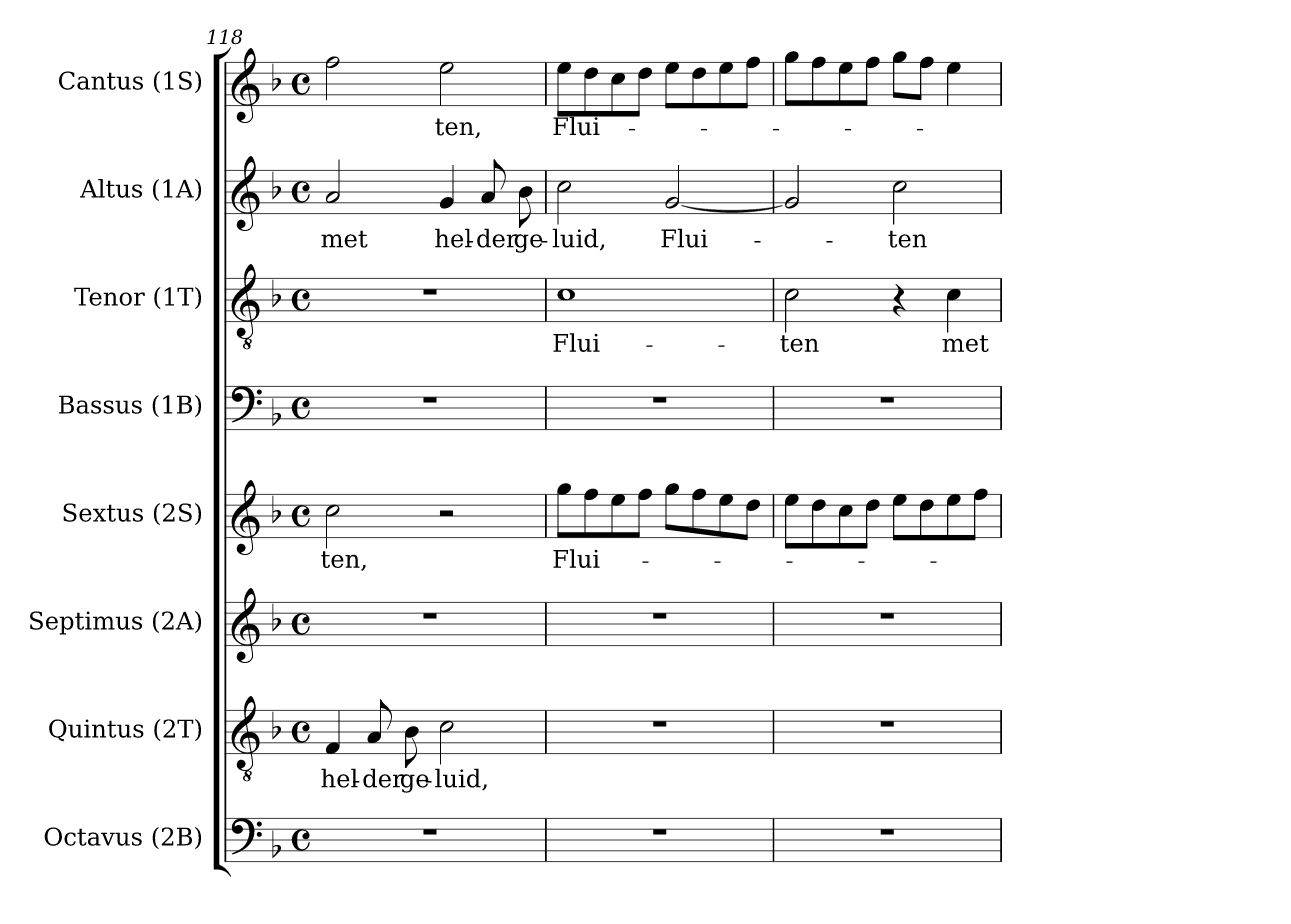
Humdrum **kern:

**kern	**kern	**text	**kern	**kern	**text	**kern	**kern	**text	**kern	**text	**kern	**text
*part8	*part7	*part7	*part6	*part5	*part5	*part4	*part3	*part3	*part2	*part2	*part1	*part1
*staff8	*staff7	*staff7	*staff6	*staff5	*staff5	*staff4	*staff3	*staff3	*staff2	*staff2	*staff1	*staff1
*I"Octavus (2B)	*I"Quintus (2T)	*	*I"Septimus (2A)	*I"Sextus (2S)	*	*I"Bassus (1B)	*I"Tenor (1T)	*	*I"Altus (1A)	*	*I"Cantus (1S)	*
*I'Octavus	*I'Quintus	*	*I'Septimus	*I'Sextus	*	*I'Bassus	*I'Tenor	*	*I'Altus	*	*I'Cantus	*
*clefF4	*clefGv2	*	*clefG2	*clefG2	*	*clefF4	*clefGv2	*	*clefG2	*	*clefG2	*
*k[b-]	*k[b-]	*	*k[b-]	*k[b-]	*	*k[b-]	*k[b-]	*	*k[b-]	*	*k[b-]	*
*F:	*F:	*	*F:	*F:	*	*F:	*F:	*	*F:	*	*F:	*
*M4/4	*M4/4	*	*M4/4	*M4/4	*	*M4/4	*M4/4	*	*M4/4	*	*M4/4	*
*met(c)	*met(c)	*	*met(c)	*met(c)	*	*met(c)	*met(c)	*	*met(c)	*	*met(c)	*
=118	=118	=118	=118	=118	=118	=118	=118	=118	=118	=118	=118	=118
!	!	!LO:LY:b:color=#000000	!	!	!	!	!	!	!	!	!	!
!	!	!	!	!	!LO:LY:b:color=#000000	!	!	!	!	!	!	!
!	!	!	!	!	!	!	!	!	!	!LO:LY:b:color=#000000	!	!
1r	4Fi/	hel-	1r	2cci\	-ten,	1r	1r	.	2ai/	met	2ffi\	.
!	!	!LO:LY:b:color=#000000	!	!	!	!	!	!	!	!	!	!
.	8Ai/	-der	.	.	.	.	.	.	.	.	.	.
!	!	!LO:LY:b:color=#000000	!	!	!	!	!	!	!	!	!	!
.	8B-i\	ge-	.	.	.	.	.	.	.	.	.	.
!	!	!LO:LY:b:color=#000000	!	!	!	!	!	!	!	!	!	!
!	!	!	!	!	!	!	!	!	!	!LO:LY:b:color=#000000	!	!
!	!	!	!	!	!	!	!	!	!	!	!	!LO:LY:b:color=#000000
.	2ci\	-luid,	.	2r	.	.	.	.	4gi/	hel-	2eei\	-ten,
!	!	!	!	!	!	!	!	!	!	!LO:LY:b:color=#000000	!	!
.	.	.	.	.	.	.	.	.	8ai/	-der	.	.
!	!	!	!	!	!	!	!	!	!	!LO:LY:b:color=#000000	!	!
.	.	.	.	.	.	.	.	.	8b-i\	ge-	.	.
=119	=119	=119	=119	=119	=119	=119	=119	=119	=119	=119	=119	=119
!	!	!	!	!	!LO:LY:b:color=#000000	!	!	!	!	!	!	!
!	!	!	!	!	!	!	!	!LO:LY:b:color=#000000	!	!	!	!
!	!	!	!	!	!	!	!	!	!	!LO:LY:b:color=#000000	!	!
!	!	!	!	!	!	!	!	!	!	!	!	!LO:LY:b:color=#000000
1r	1r	.	1r	8ggi\L	Flui-	1r	1ci	Flui-	2cci\	-luid,	8eei\L	Flui-
.	.	.	.	8ffi\	.	.	.	.	.	.	8ddi\	.
.	.	.	.	8eei\	.	.	.	.	.	.	8cci\	.
.	.	.	.	8ffi\J	.	.	.	.	.	.	8ddi\J	.
!	!	!	!	!	!	!	!	!	!	!LO:LY:b:color=#000000	!	!
.	.	.	.	8ggi\L	.	.	.	.	[<2gi/	Flui-	8eei\L	.
.	.	.	.	8ffi\	.	.	.	.	.	.	8ddi\	.
.	.	.	.	8eei\	.	.	.	.	.	.	8eei\	.
.	.	.	.	8ddi\J	.	.	.	.	.	.	8ffi\J	.
=120	=120	=120	=120	=120	=120	=120	=120	=120	=120	=120	=120	=120
!	!	!	!	!	!	!	!	!LO:LY:b:color=#000000	!	!	!	!
1r	1r	.	1r	8eei\L	.	1r	2ci\	-ten	2gi/]	.	8ggi\L	.
.	.	.	.	8ddi\	.	.	.	.	.	.	8ffi\	.
.	.	.	.	8cci\	.	.	.	.	.	.	8eei\	.
.	.	.	.	8ddi\J	.	.	.	.	.	.	8ffi\J	.
!	!	!	!	!	!	!	!	!	!	!LO:LY:b:color=#000000	!	!
.	.	.	.	8eei\L	.	.	4r	.	2cci\	-ten	8ggi\L	.
.	.	.	.	8ddi\	.	.	.	.	.	.	8ffi\J	.
!	!	!	!	!	!	!	!	!LO:LY:b:color=#000000	!	!	!	!
.	.	.	.	8eei\	.	.	4ci\	met	.	.	4eei\	.
.	.	.	.	8ffi\J	.	.	.	.	.	.	.	.
=	=	=	=	=	=	=	=	=	=	=	=	=
*-	*-	*-	*-	*-	*-	*-	*-	*-	*-	*-	*-	*-
